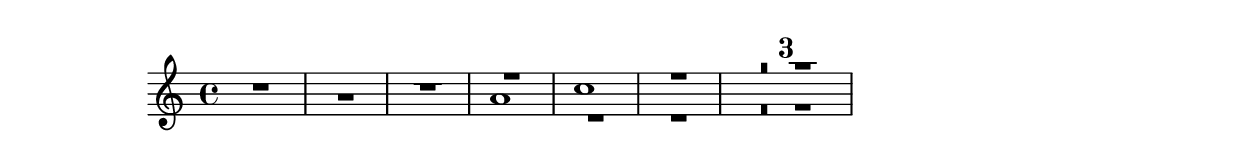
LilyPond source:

%% DO NOT EDIT this file manually; it is automatically
%% generated from LSR http://lsr.dsi.unimi.it
%% Make any changes in LSR itself, or in Documentation/snippets/new/ ,
%% and then run scripts/auxiliar/makelsr.py
%%
%% This file is in the public domain.
\version "2.14.0"

\header {
  lsrtags = "rhythms, tweaks-and-overrides"

%% Translation of GIT committish: 615cbf212fdaf0b220b3330da417d0c3602494f2
 doctitlees = "Posicionar los silencios multicompás"
 texidoces = "
A diferencia de los silencios normales, no existe una instrucción
predefinida para modificar la posición predeterminada de un
símbolo de silencio multicompás sobre el pentagrama, adjuntándolo
a una nota, independientemente de cuál sea su forma.  Sin embargo,
en la música polifónica los silencios multicompás de las voces de
numeración par e impar están separados verticalmente.  La
colocación de los silencios multicompás se puede controlar como se
ve a continuación:

"

%% Translation of GIT committish: 0a868be38a775ecb1ef935b079000cebbc64de40
texidocde = "
Anders als bei normalen Pausen gibt es keinen direkten Befehl, um die
vertikale Position von Ganztaktpausen zu beeinflussen, indem man sie an
eine Tonhöhe anhängt.  In polyphoner Notation wird aber dennoch die
Position der Pausen von geraden und ungeraden Stimmen voneinander
unterschieden.  Die Position von Ganztaktpausen kann wie folgt verändert
werden:
 "
  doctitlede = "Positionierung von Ganztaktpausen"



%% Translation of GIT committish: 4da4307e396243a5a3bc33a0c2753acac92cb685
  texidocfr = "
Si l'on peut positionner verticalement un silence simple en le
rattachant à une note, il n'en va pas de même pour un silence
multi-mesures.  Néanmoins, et uniquement dans le cadre de musique
polyphonique, les silences multi-mesures sont positionnés différemment
selon qu'ils appartiennent à une voix au numéro pair ou impair.  Le
positionnement des silences multi-mesures peut se contrôler ainsi :
"
  doctitlefr = "Positionnement des silences multi-mesures"

  texidoc = "
Unlike ordinary rests, there is no predefined command to change the
staff position of a multi-measure rest symbol of either form by
attaching it to a note.  However, in polyphonic music multi-measure
rests in odd-numbered and even-numbered voices are vertically
separated. The positioning of multi-measure rests can be controlled as
follows:

"
  doctitle = "Positioning multi-measure rests"
} % begin verbatim

\relative c'' {
  % MMR - Multi-Measure Rest
  % MMRs by default are set under the fourth line
  R1
  % They can be moved with an override
  \override MultiMeasureRest #'staff-position = #-2
  R1
  % A value of 0 is the default position;
  % the following trick moves the rest to the center line
  \override MultiMeasureRest #'staff-position = #-0.01
  R1
  % MMRs in odd-numbered voices are under the top line
  << { R1 } \\ { a1 } >>
  % MMRs in even-numbered voices are under the bottom line
  << { c1 } \\ { R1 } >>
  % They remain separated even in empty measures
  << { R1 } \\ { R1 } >>
  % This brings them together even though there are two voices
  \compressFullBarRests
  <<
    \revert MultiMeasureRest #'staff-position
    { R1*3 }
    \\
    \revert MultiMeasureRest #'staff-position
    { R1*3 }
  >>
}
